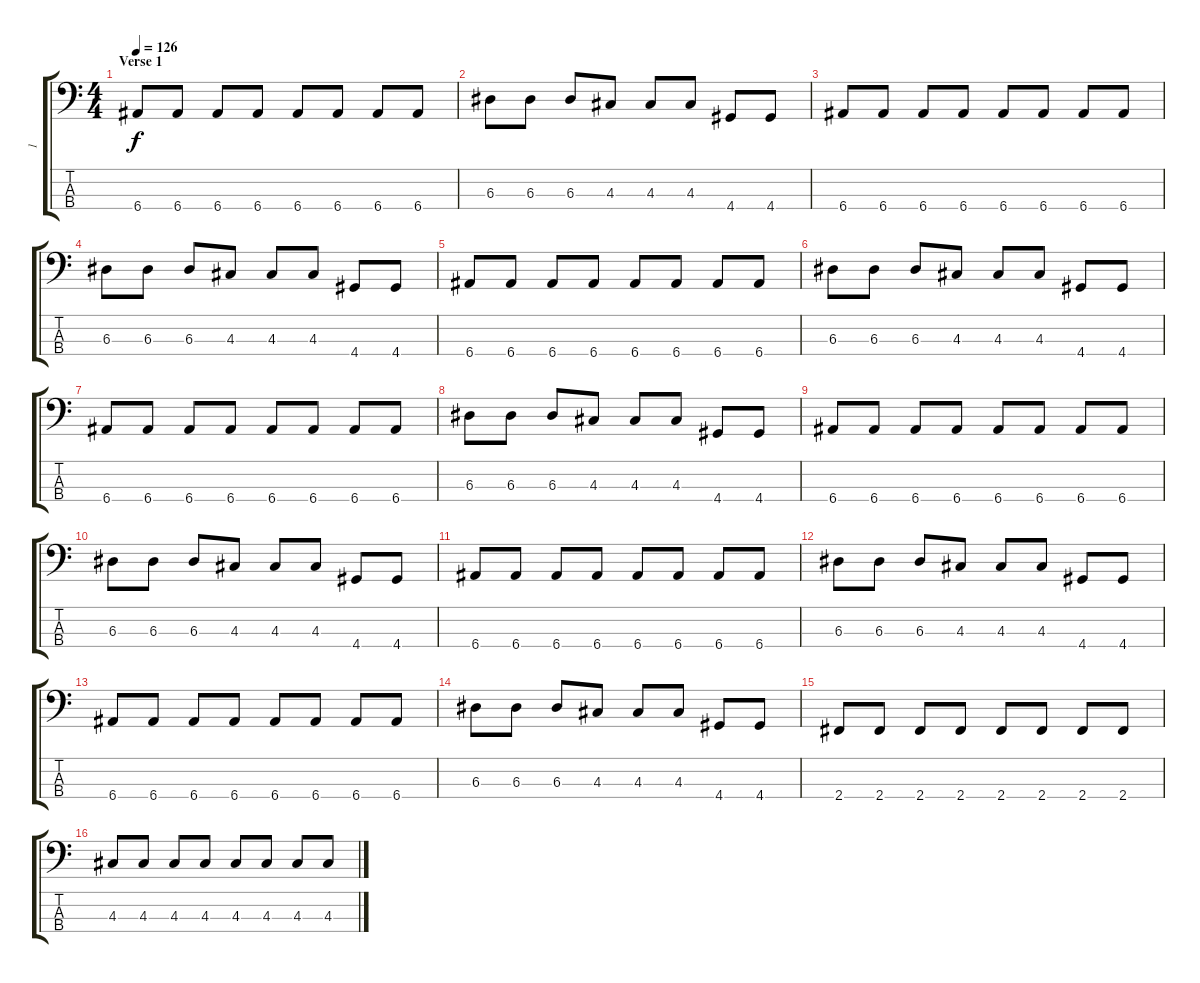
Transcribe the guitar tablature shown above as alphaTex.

\track ("1" "1") {instrument electricbassfinger}
\staff {score tabs}
\tuning (G2 D2 A1 E1) {hide}
\ts (4 4)
\section ("" "Verse 1")
\tempo 126
\clef f4
\ks c
6.4.8{dy f} 6.4.8 6.4.8 6.4.8 6.4.8 6.4.8 6.4.8 6.4.8 |
6.3.8 6.3.8 6.3.8 4.3.8 4.3.8 4.3.8 4.4.8 4.4.8 |
6.4.8 6.4.8 6.4.8 6.4.8 6.4.8 6.4.8 6.4.8 6.4.8 |
6.3.8 6.3.8 6.3.8 4.3.8 4.3.8 4.3.8 4.4.8 4.4.8 |
6.4.8 6.4.8 6.4.8 6.4.8 6.4.8 6.4.8 6.4.8 6.4.8 |
6.3.8 6.3.8 6.3.8 4.3.8 4.3.8 4.3.8 4.4.8 4.4.8 |
6.4.8 6.4.8 6.4.8 6.4.8 6.4.8 6.4.8 6.4.8 6.4.8 |
6.3.8 6.3.8 6.3.8 4.3.8 4.3.8 4.3.8 4.4.8 4.4.8 |
6.4.8 6.4.8 6.4.8 6.4.8 6.4.8 6.4.8 6.4.8 6.4.8 |
6.3.8 6.3.8 6.3.8 4.3.8 4.3.8 4.3.8 4.4.8 4.4.8 |
6.4.8 6.4.8 6.4.8 6.4.8 6.4.8 6.4.8 6.4.8 6.4.8 |
6.3.8 6.3.8 6.3.8 4.3.8 4.3.8 4.3.8 4.4.8 4.4.8 |
6.4.8 6.4.8 6.4.8 6.4.8 6.4.8 6.4.8 6.4.8 6.4.8 |
6.3.8 6.3.8 6.3.8 4.3.8 4.3.8 4.3.8 4.4.8 4.4.8 |
2.4.8 2.4.8 2.4.8 2.4.8 2.4.8 2.4.8 2.4.8 2.4.8 |
4.3.8 4.3.8 4.3.8 4.3.8 4.3.8 4.3.8 4.3.8 4.3.8
